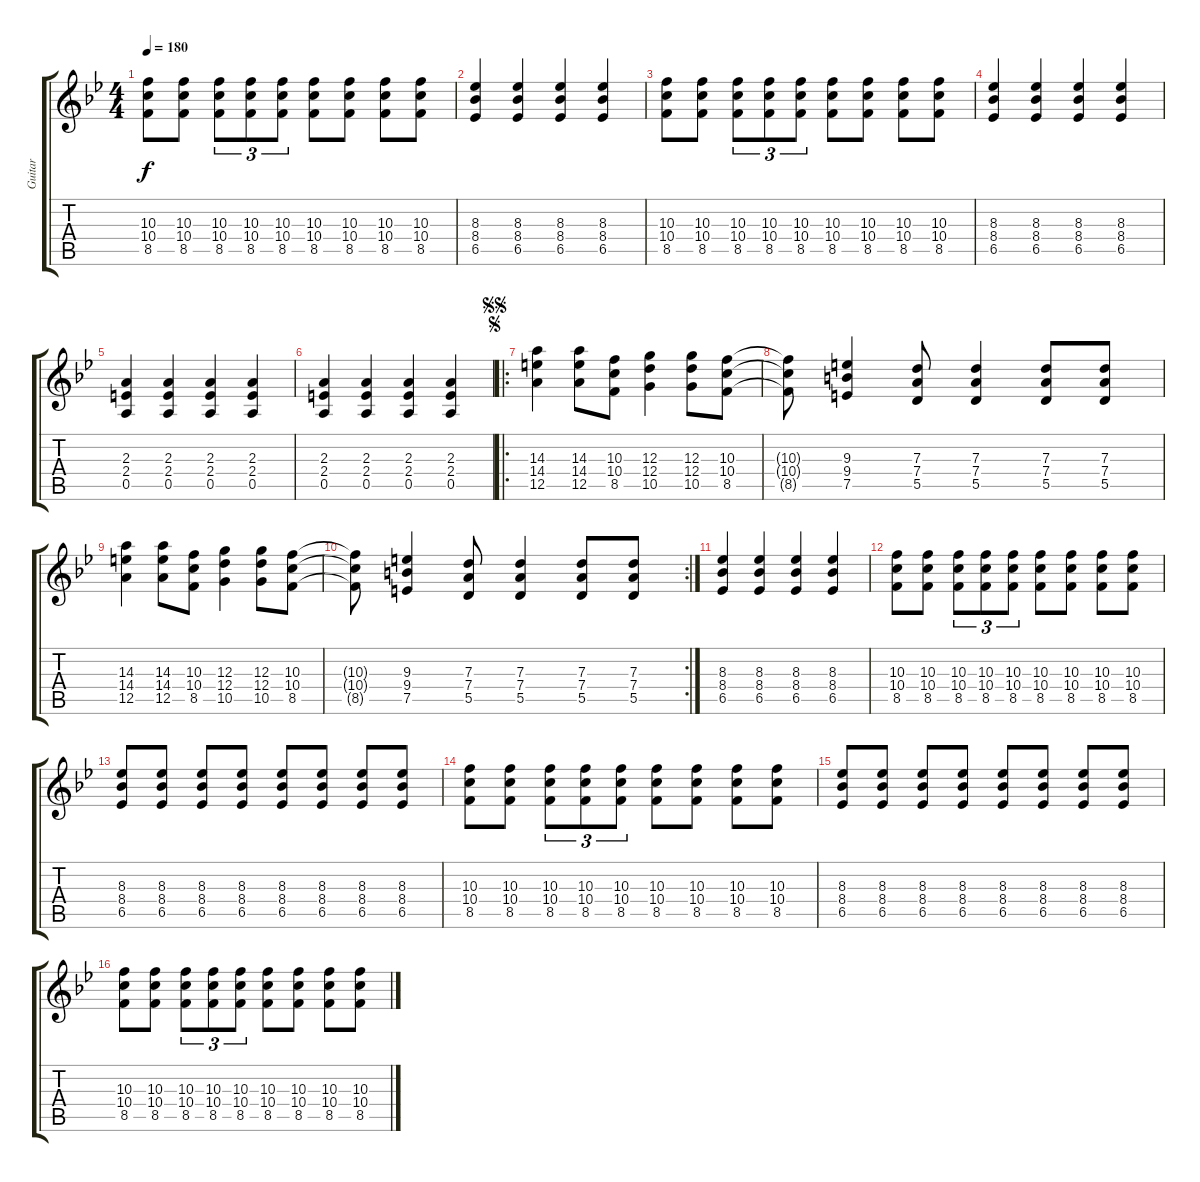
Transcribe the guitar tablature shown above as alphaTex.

\track ("Guitar" "Guitar") {instrument distortionguitar}
\staff {score tabs}
\tuning (E4 B3 G3 D3 A2 E2) {hide}
\ts (4 4)
\tempo 180
\clef g2
\ks bb
(10.3 10.4 8.5).8{dy f} (10.3 10.4 8.5).8 (10.3 10.4 8.5).8{tu (3 2)} (10.3 10.4 8.5).8{tu (3 2)} (10.3 10.4 8.5).8{tu (3 2)} (10.3 10.4 8.5).8 (10.3 10.4 8.5).8 (10.3 10.4 8.5).8 (10.3 10.4 8.5).8 |
(8.3 8.4 6.5).4 (8.3 8.4 6.5).4 (8.3 8.4 6.5).4 (8.3 8.4 6.5).4 |
(10.3 10.4 8.5).8 (10.3 10.4 8.5).8 (10.3 10.4 8.5).8{tu (3 2)} (10.3 10.4 8.5).8{tu (3 2)} (10.3 10.4 8.5).8{tu (3 2)} (10.3 10.4 8.5).8 (10.3 10.4 8.5).8 (10.3 10.4 8.5).8 (10.3 10.4 8.5).8 |
(8.3 8.4 6.5).4 (8.3 8.4 6.5).4 (8.3 8.4 6.5).4 (8.3 8.4 6.5).4 |
(2.3 2.4 0.5).4 (2.3 2.4 0.5).4 (2.3 2.4 0.5).4 (2.3 2.4 0.5).4 |
(2.3 2.4 0.5).4 (2.3 2.4 0.5).4 (2.3 2.4 0.5).4 (2.3 2.4 0.5).4 |
\ro
\jump segno
\jump segnosegno
(14.3 14.4 12.5).4 (14.3 14.4 12.5).8 (10.3 10.4 8.5).8 (12.3 12.4 10.5).4 (12.3 12.4 10.5).8 (10.3 10.4 8.5).8 |
(10.3{t} 10.4{t} 8.5{t}).8 (9.3 9.4 7.5).4 (7.3 7.4 5.5).8 (7.3 7.4 5.5).4 (7.3 7.4 5.5).8 (7.3 7.4 5.5).8 |
(14.3 14.4 12.5).4 (14.3 14.4 12.5).8 (10.3 10.4 8.5).8 (12.3 12.4 10.5).4 (12.3 12.4 10.5).8 (10.3 10.4 8.5).8 |
\rc 2
(10.3{t} 10.4{t} 8.5{t}).8 (9.3 9.4 7.5).4 (7.3 7.4 5.5).8 (7.3 7.4 5.5).4 (7.3 7.4 5.5).8 (7.3 7.4 5.5).8 |
(8.3 8.4 6.5).4 (8.3 8.4 6.5).4 (8.3 8.4 6.5).4 (8.3 8.4 6.5).4 |
(10.3 10.4 8.5).8 (10.3 10.4 8.5).8 (10.3 10.4 8.5).8{tu (3 2)} (10.3 10.4 8.5).8{tu (3 2)} (10.3 10.4 8.5).8{tu (3 2)} (10.3 10.4 8.5).8 (10.3 10.4 8.5).8 (10.3 10.4 8.5).8 (10.3 10.4 8.5).8 |
(8.3 8.4 6.5).8 (8.3 8.4 6.5).8 (8.3 8.4 6.5).8 (8.3 8.4 6.5).8 (8.3 8.4 6.5).8 (8.3 8.4 6.5).8 (8.3 8.4 6.5).8 (8.3 8.4 6.5).8 |
(10.3 10.4 8.5).8 (10.3 10.4 8.5).8 (10.3 10.4 8.5).8{tu (3 2)} (10.3 10.4 8.5).8{tu (3 2)} (10.3 10.4 8.5).8{tu (3 2)} (10.3 10.4 8.5).8 (10.3 10.4 8.5).8 (10.3 10.4 8.5).8 (10.3 10.4 8.5).8 |
(8.3 8.4 6.5).8 (8.3 8.4 6.5).8 (8.3 8.4 6.5).8 (8.3 8.4 6.5).8 (8.3 8.4 6.5).8 (8.3 8.4 6.5).8 (8.3 8.4 6.5).8 (8.3 8.4 6.5).8 |
(10.3 10.4 8.5).8 (10.3 10.4 8.5).8 (10.3 10.4 8.5).8{tu (3 2)} (10.3 10.4 8.5).8{tu (3 2)} (10.3 10.4 8.5).8{tu (3 2)} (10.3 10.4 8.5).8 (10.3 10.4 8.5).8 (10.3 10.4 8.5).8 (10.3 10.4 8.5).8
